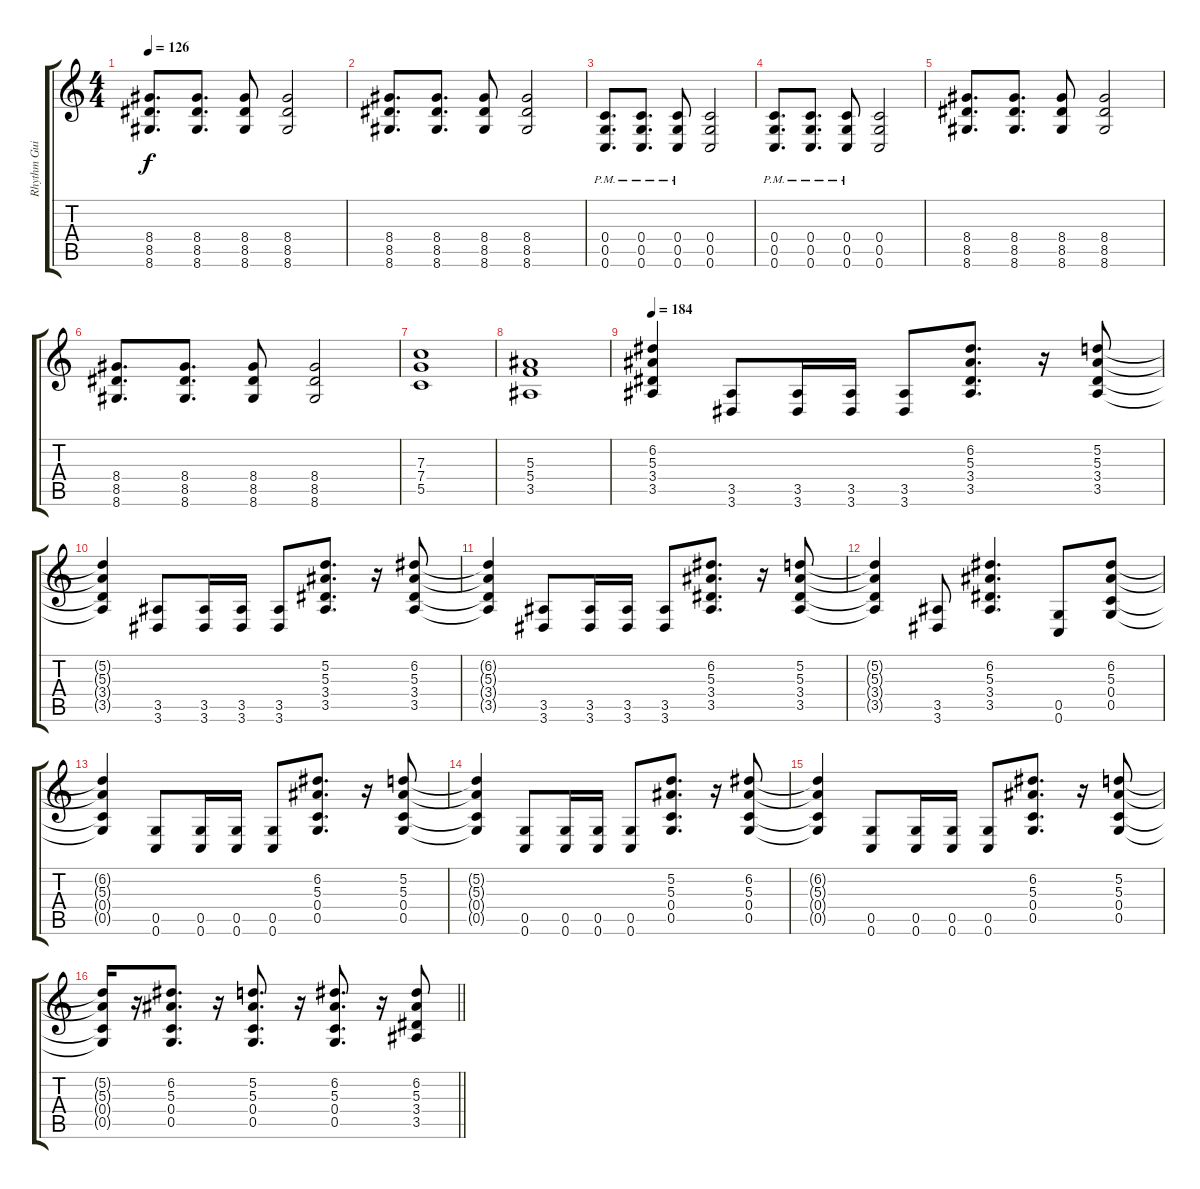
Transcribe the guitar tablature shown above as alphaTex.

\track ("Rhythm Guitar" "Rhythm Gui") {instrument electricguitarclean}
\staff {score tabs}
\tuning (D4 A3 F3 C3 G2 C2) {hide}
\ts (4 4)
\tempo 126
\clef g2
\ks c
(8.4 8.5 8.6).8{d dy f instrument overdrivenguitar} (8.4 8.5 8.6).8{d} (8.4 8.5 8.6).8 (8.4 8.5 8.6).2 |
(8.4 8.5 8.6).8{d} (8.4 8.5 8.6).8{d} (8.4 8.5 8.6).8 (8.4 8.5 8.6).2 |
(0.4{pm} 0.5{pm} 0.6{pm}).8{d} (0.4{pm} 0.5{pm} 0.6{pm}).8{d} (0.4{pm} 0.5{pm} 0.6{pm}).8 (0.4 0.5 0.6).2 |
(0.4{pm} 0.5{pm} 0.6{pm}).8{d} (0.4{pm} 0.5{pm} 0.6{pm}).8{d} (0.4{pm} 0.5{pm} 0.6{pm}).8 (0.4 0.5 0.6).2 |
(8.4 8.5 8.6).8{d} (8.4 8.5 8.6).8{d} (8.4 8.5 8.6).8 (8.4 8.5 8.6).2 |
(8.4 8.5 8.6).8{d} (8.4 8.5 8.6).8{d} (8.4 8.5 8.6).8 (8.4 8.5 8.6).2 |
(7.3 7.4 5.5).1 |
(5.3 5.4 3.5).1 |
\tempo 184
(6.2 5.3 3.4 3.5).4 (3.5 3.6).8 (3.5 3.6).16 (3.5 3.6).16 (3.5 3.6).8 (6.2 5.3 3.4 3.5).8{d} r.16 (5.2 5.3 3.4 3.5).8 |
(5.2{t} 5.3{t} 3.4{t} 3.5{t}).4 (3.5 3.6).8 (3.5 3.6).16 (3.5 3.6).16 (3.5 3.6).8 (5.2 5.3 3.4 3.5).8{d} r.16 (6.2 5.3 3.4 3.5).8 |
(6.2{t} 5.3{t} 3.4{t} 3.5{t}).4 (3.5 3.6).8 (3.5 3.6).16 (3.5 3.6).16 (3.5 3.6).8 (6.2 5.3 3.4 3.5).8{d} r.16 (5.2 5.3 3.4 3.5).8 |
(5.2{t} 5.3{t} 3.4{t} 3.5{t}).4 (3.5 3.6).8 (6.2 5.3 3.4 3.5).4{d} (0.5 0.6).8 (6.2 5.3 0.4 0.5).8 |
(6.2{t} 5.3{t} 0.4{t} 0.5{t}).4 (0.5 0.6).8 (0.5 0.6).16 (0.5 0.6).16 (0.5 0.6).8 (6.2 5.3 0.4 0.5).8{d} r.16 (5.2 5.3 0.4 0.5).8 |
(5.2{t} 5.3{t} 0.4{t} 0.5{t}).4 (0.5 0.6).8 (0.5 0.6).16 (0.5 0.6).16 (0.5 0.6).8 (5.2 5.3 0.4 0.5).8{d} r.16 (6.2 5.3 0.4 0.5).8 |
(6.2{t} 5.3{t} 0.4{t} 0.5{t}).4 (0.5 0.6).8 (0.5 0.6).16 (0.5 0.6).16 (0.5 0.6).8 (6.2 5.3 0.4 0.5).8{d} r.16 (5.2 5.3 0.4 0.5).8 |
\barLineRight lightlight
(5.2{t} 5.3{t} 0.4{t} 0.5{t}).16 r.16 (6.2 5.3 0.4 0.5).8{d} r.16 (5.2 5.3 0.4 0.5).8{d} r.16 (6.2 5.3 0.4 0.5).8{d} r.16 (6.2 5.3 3.4 3.5).8
